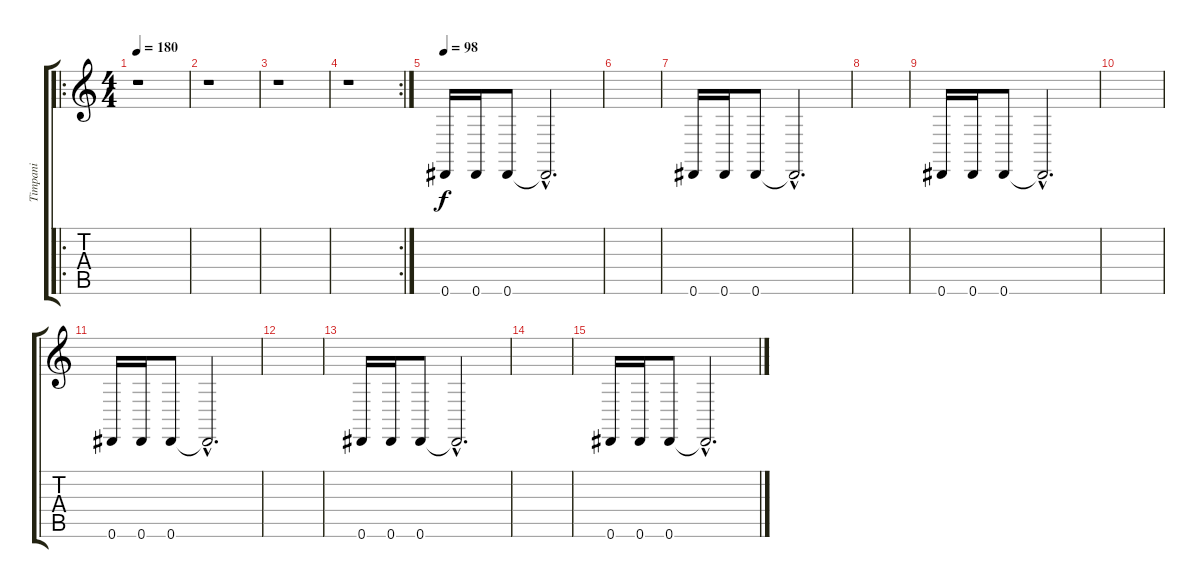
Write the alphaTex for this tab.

\track ("Timpani" "Timpani") {instrument timpani}
\staff {score tabs}
\tuning (Eb4 Bb3 Gb3 Db3 Ab2 Eb2) {hide}
\ro
\ts (4 4)
\tempo 180
\clef g2
\ks c
r.1{dy f} |
r.1 |
r.1 |
\rc 2
r.1 |
\tempo 98
0.6.16 0.6.16 0.6.8 0.6{hac t}.2{d} |
|
0.6.16 0.6.16 0.6.8 0.6{hac t}.2{d} |
|
0.6.16 0.6.16 0.6.8 0.6{hac t}.2{d} |
|
0.6.16 0.6.16 0.6.8 0.6{hac t}.2{d} |
|
0.6.16 0.6.16 0.6.8 0.6{hac t}.2{d} |
|
0.6.16 0.6.16 0.6.8 0.6{hac t}.2{d}
